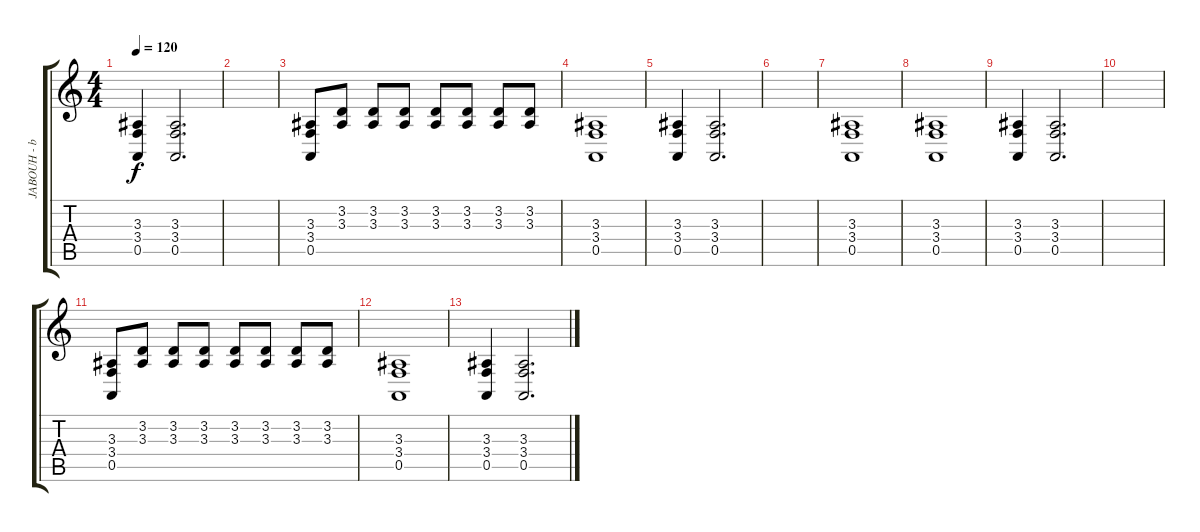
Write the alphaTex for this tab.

\track ("JABOUH - bodhran" "JABOUH - b") {instrument taikodrum}
\staff {score tabs}
\tuning (E4 B3 G3 D3 A2 E2) {hide}
\ts (4 4)
\tempo 120
\clef g2
\ks c
(3.3 3.4 0.5).4{dy f} (3.3 3.4 0.5).2{d} |
|
(3.3 3.4 0.5).8 (3.2 3.3).8 (3.2 3.3).8 (3.2 3.3).8 (3.2 3.3).8 (3.2 3.3).8 (3.2 3.3).8 (3.2 3.3).8 |
(3.3 3.4 0.5).1 |
(3.3 3.4 0.5).4 (3.3 3.4 0.5).2{d} |
|
(3.3 3.4 0.5).1 |
(3.3 3.4 0.5).1 |
(3.3 3.4 0.5).4 (3.3 3.4 0.5).2{d} |
|
(3.3 3.4 0.5).8 (3.2 3.3).8 (3.2 3.3).8 (3.2 3.3).8 (3.2 3.3).8 (3.2 3.3).8 (3.2 3.3).8 (3.2 3.3).8 |
(3.3 3.4 0.5).1 |
(3.3 3.4 0.5).4 (3.3 3.4 0.5).2{d}
